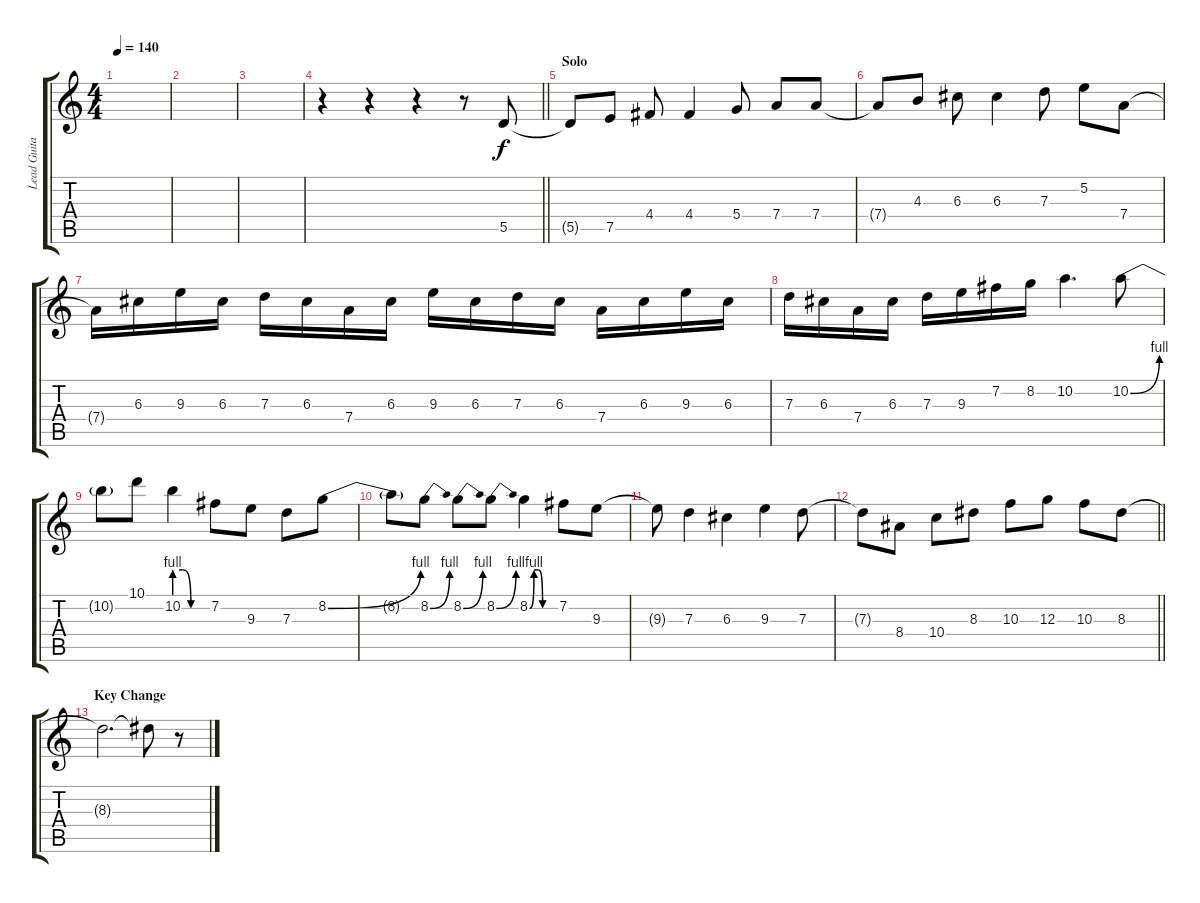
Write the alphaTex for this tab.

\track ("Lead Guitar 1" "Lead Guita") {instrument overdrivenguitar}
\staff {score tabs}
\tuning (E4 B3 G3 D3 A2 E2) {hide}
\ts (4 4)
\tempo 140
\clef g2
\ks c
|
|
|
\barLineRight lightlight
r.4 r.4 r.4 r.8 5.5.8 |
\section ("" "Solo")
5.5{t}.8 7.5.8 4.4.8 4.4.4 5.4.8 7.4.8 7.4.8 |
7.4{t}.8 4.3.8 6.3.8 6.3.4 7.3.8 5.2.8 7.4.8 |
7.4{t}.16 6.3.16 9.3.16 6.3.16 7.3.16 6.3.16 7.4.16 6.3.16 9.3.16 6.3.16 7.3.16 6.3.16 7.4.16 6.3.16 9.3.16 6.3.16 |
7.3.16 6.3.16 7.4.16 6.3.16 7.3.16 9.3.16 7.2.16 8.2.16 10.2.4{d} 10.2{be (bend 0 0 60 4)}.8 |
10.2{t}.8 10.1.8 10.2{be (custom 0 4 15 4 30 0 60 0)}.4 7.2.8 9.3.8 7.3.8 8.2{be (bend 0 0 60 4)}.8 |
8.2{t}.8 8.2{be (bend 0 0 60 4)}.8 8.2{be (bend 0 0 60 4)}.8 8.2{be (bend 0 0 60 4)}.8 8.2{be (custom 0 0 10 4 20 4 30 0 60 0)}.4 7.2.8 9.3.8 |
9.3{t}.8 7.3.4 6.3.4 9.3.4 7.3.8 |
\barLineRight lightlight
7.3{t}.8 8.4.8 10.4.8 8.3.8 10.3.8 12.3.8 10.3.8 8.3.8 |
\section ("" "Key Change")
8.3{t}.2{d} 8.3{t}.8 r.8
